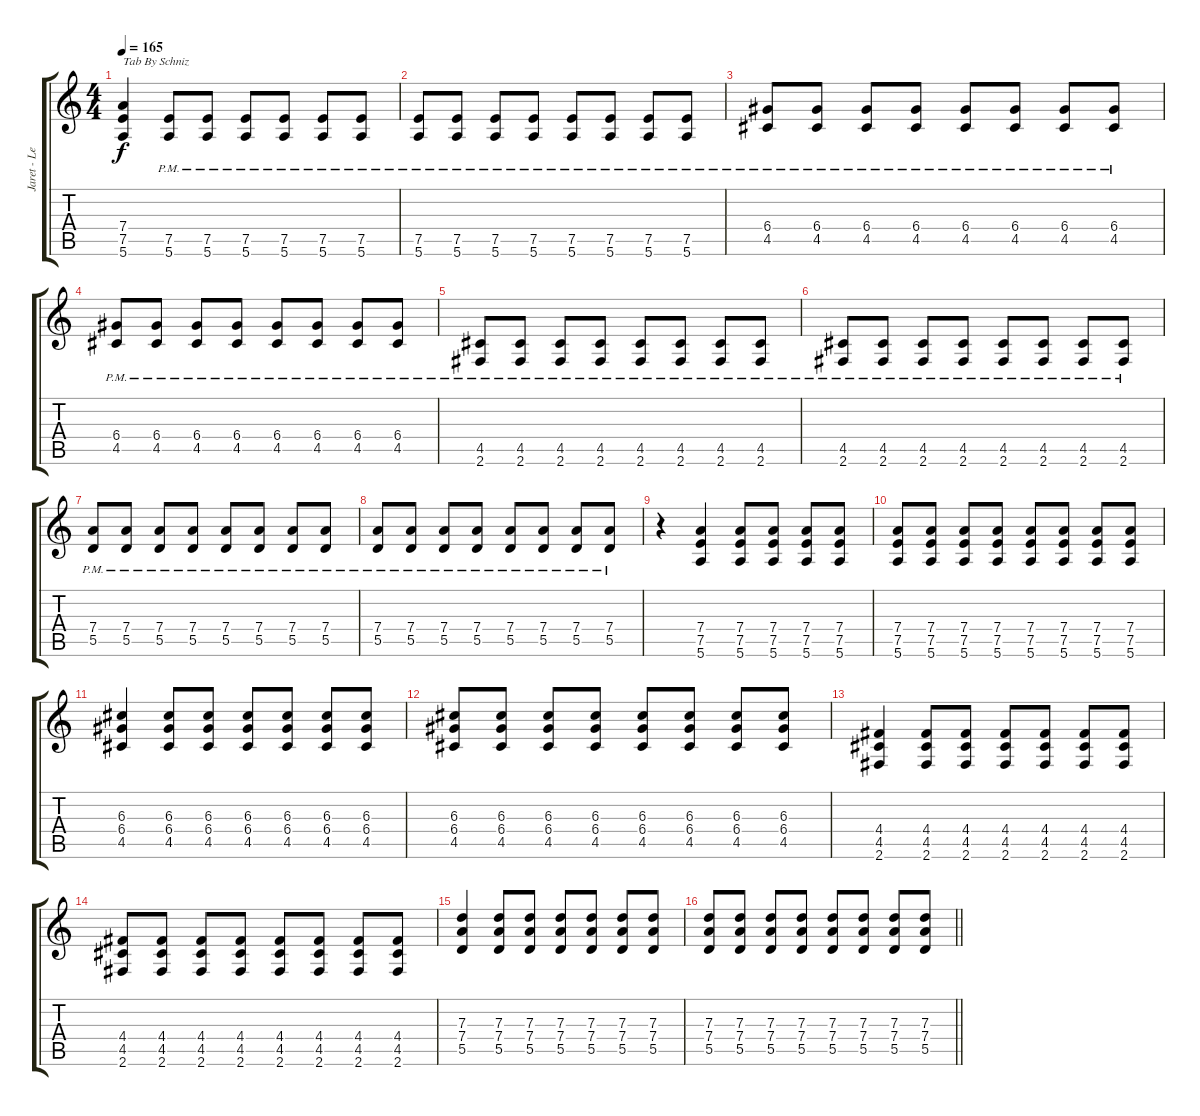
\track ("Jaret - Lead Guitar" "Jaret - Le") {instrument distortionguitar}
\staff {score tabs}
\tuning (E4 B3 G3 D3 A2 E2) {hide}
\ts (4 4)
\tempo 165
\clef g2
\ks c
(7.4 7.5 5.6).4{txt "Tab By Schniz" dy f instrument distortionguitar} (7.5{pm} 5.6{pm}).8 (7.5{pm} 5.6{pm}).8 (7.5{pm} 5.6{pm}).8 (7.5{pm} 5.6{pm}).8 (7.5{pm} 5.6{pm}).8 (7.5{pm} 5.6{pm}).8 |
(7.5{pm} 5.6{pm}).8 (7.5{pm} 5.6{pm}).8 (7.5{pm} 5.6{pm}).8 (7.5{pm} 5.6{pm}).8 (7.5{pm} 5.6{pm}).8 (7.5{pm} 5.6{pm}).8 (7.5{pm} 5.6{pm}).8 (7.5{pm} 5.6{pm}).8 |
(6.4{pm} 4.5{pm}).8 (6.4{pm} 4.5).8 (6.4{pm} 4.5{pm}).8 (6.4{pm} 4.5{pm}).8 (6.4{pm} 4.5{pm}).8 (6.4{pm} 4.5{pm}).8 (6.4{pm} 4.5{pm}).8 (6.4{pm} 4.5{pm}).8 |
(6.4{pm} 4.5{pm}).8 (6.4{pm} 4.5{pm}).8 (6.4{pm} 4.5{pm}).8 (6.4{pm} 4.5{pm}).8 (6.4{pm} 4.5{pm}).8 (6.4{pm} 4.5{pm}).8 (6.4{pm} 4.5{pm}).8 (6.4{pm} 4.5{pm}).8 |
(4.5{pm} 2.6{pm}).8 (4.5{pm} 2.6{pm}).8 (4.5{pm} 2.6{pm}).8 (4.5{pm} 2.6{pm}).8 (4.5{pm} 2.6{pm}).8 (4.5{pm} 2.6{pm}).8 (4.5{pm} 2.6{pm}).8 (4.5{pm} 2.6{pm}).8 |
(4.5{pm} 2.6{pm}).8 (4.5{pm} 2.6{pm}).8 (4.5{pm} 2.6{pm}).8 (4.5{pm} 2.6{pm}).8 (4.5{pm} 2.6{pm}).8 (4.5{pm} 2.6{pm}).8 (4.5{pm} 2.6{pm}).8 (4.5{pm} 2.6{pm}).8 |
(7.4{pm} 5.5{pm}).8 (7.4{pm} 5.5{pm}).8 (7.4{pm} 5.5{pm}).8 (7.4{pm} 5.5{pm}).8 (7.4{pm} 5.5{pm}).8 (7.4{pm} 5.5{pm}).8 (7.4{pm} 5.5{pm}).8 (7.4{pm} 5.5{pm}).8 |
(7.4{pm} 5.5{pm}).8 (7.4{pm} 5.5{pm}).8 (7.4{pm} 5.5{pm}).8 (7.4{pm} 5.5{pm}).8 (7.4{pm} 5.5{pm}).8 (7.4{pm} 5.5{pm}).8 (7.4{pm} 5.5{pm}).8 (7.4{pm} 5.5{pm}).8 |
r.4 (7.4 7.5 5.6).4 (7.4 7.5 5.6).8 (7.4 7.5 5.6).8 (7.4 7.5 5.6).8 (7.4 7.5 5.6).8 |
(7.4 7.5 5.6).8 (7.4 7.5 5.6).8 (7.4 7.5 5.6).8 (7.4 7.5 5.6).8 (7.4 7.5 5.6).8 (7.4 7.5 5.6).8 (7.4 7.5 5.6).8 (7.4 7.5 5.6).8 |
(6.3 6.4 4.5).4 (6.3 6.4 4.5).8 (6.3 6.4 4.5).8 (6.3 6.4 4.5).8 (6.3 6.4 4.5).8 (6.3 6.4 4.5).8 (6.3 6.4 4.5).8 |
(6.3 6.4 4.5).8 (6.3 6.4 4.5).8 (6.3 6.4 4.5).8 (6.3 6.4 4.5).8 (6.3 6.4 4.5).8 (6.3 6.4 4.5).8 (6.3 6.4 4.5).8 (6.3 6.4 4.5).8 |
(4.4 4.5 2.6).4 (4.4 4.5 2.6).8 (4.4 4.5 2.6).8 (4.4 4.5 2.6).8 (4.4 4.5 2.6).8 (4.4 4.5 2.6).8 (4.4 4.5 2.6).8 |
(4.4 4.5 2.6).8 (4.4 4.5 2.6).8 (4.4 4.5 2.6).8 (4.4 4.5 2.6).8 (4.4 4.5 2.6).8 (4.4 4.5 2.6).8 (4.4 4.5 2.6).8 (4.4 4.5 2.6).8 |
(7.3 7.4 5.5).4 (7.3 7.4 5.5).8 (7.3 7.4 5.5).8 (7.3 7.4 5.5).8 (7.3 7.4 5.5).8 (7.3 7.4 5.5).8 (7.3 7.4 5.5).8 |
\barLineRight lightlight
(7.3 7.4 5.5).8 (7.3 7.4 5.5).8 (7.3 7.4 5.5).8 (7.3 7.4 5.5).8 (7.3 7.4 5.5).8 (7.3 7.4 5.5).8 (7.3 7.4 5.5).8 (7.3 7.4 5.5).8
